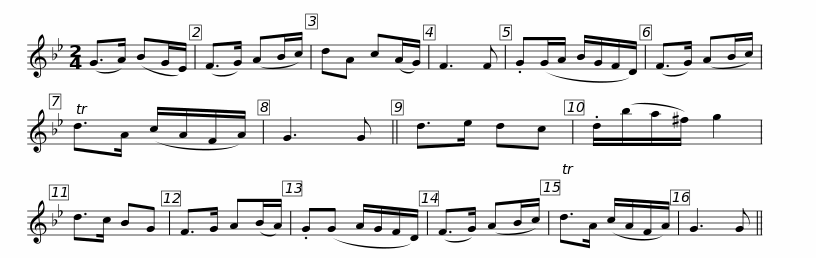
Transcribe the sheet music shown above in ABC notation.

X:1
L:1/8
M:2/4
I:linebreak $
K:Gmin
V:1 treble
V:1
 (G>A) (BG/E/) | (F>G) (AB/c/) | dA c(A/G/) | F3 F | .G(G/A/ B/G/F/D/) | %5
 (F>G) (AB/c/) | Td>A (c/A/F/A/) | G3 G || d>e dc |$ .d/(b/a/^f/) g2 | %10
 d>c BG | F>G A(B/A/) | .G(G A/G/F/D/) | (F>G) (AB/c/) | Td>A (c/A/F/A/) | %15
 G3 G || %16
